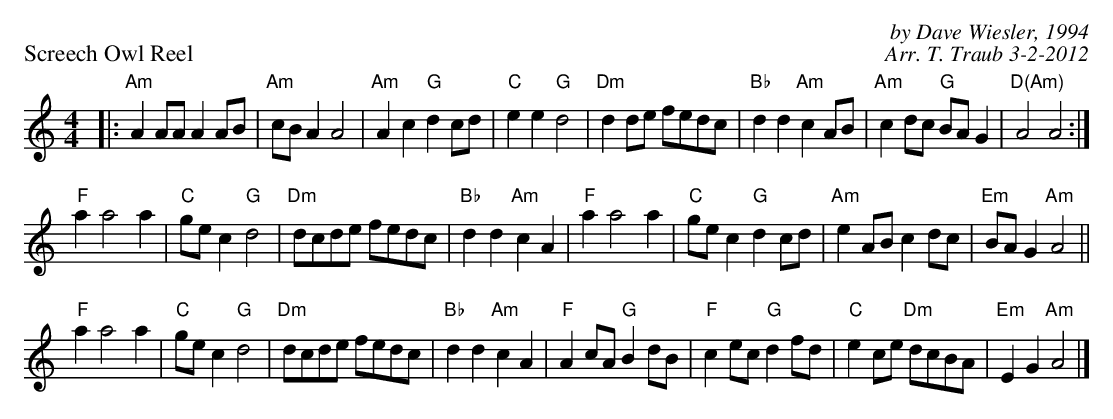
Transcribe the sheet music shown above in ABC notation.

X:1
P: Screech Owl Reel
C: by Dave Wiesler, 1994
C: Arr. T. Traub 3-2-2012
M: 4/4
K: Am
L: 1/8
|: "Am" A2 AA A2 AB|"Am"cB A2 A4|"Am"A2 c2 "G"d2 cd|"C"e2 e2 "G"d4|"Dm"d2 de fedc| "Bb"d2 d2 "Am"c2 AB| "Am"c2 dc "G"BA G2|"D(Am)"A4 A4 :|
"F"a2 a4 a2|"C"ge c2 "G"d4|"Dm"dcde fedc|"Bb"d2 d2 "Am"c2 A2|"F"a2 a4 a2|"C"ge c2 "G"d2 cd|"Am"e2 AB c2 dc|"Em"BA G2 "Am"A4||
"F"a2 a4 a2|"C"ge c2 "G"d4|"Dm"dcde fedc|"Bb"d2 d2 "Am"c2 A2|"F"A2 cA "G"B2 dB|"F"c2 ec "G"d2 fd|"C"e2 ce "Dm"dcBA|"Em"E2 G2 "Am"A4 |]
